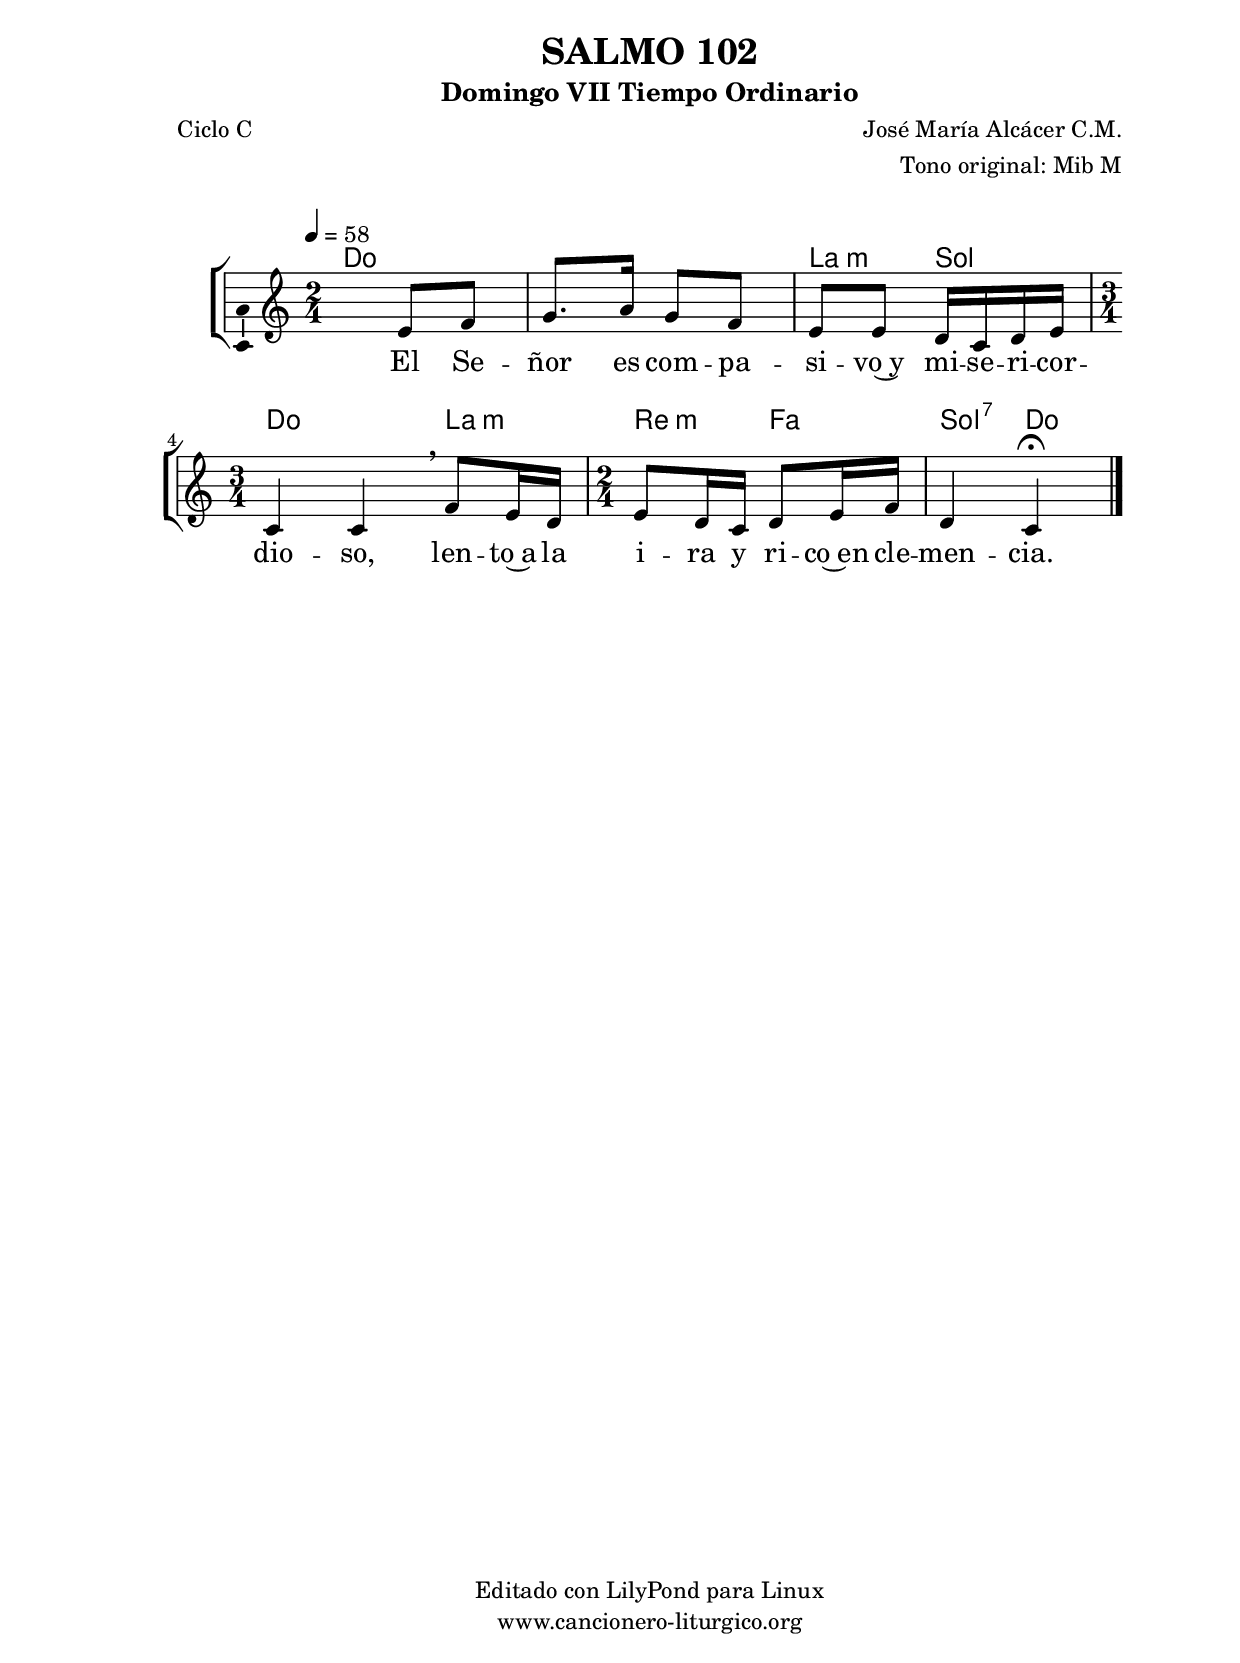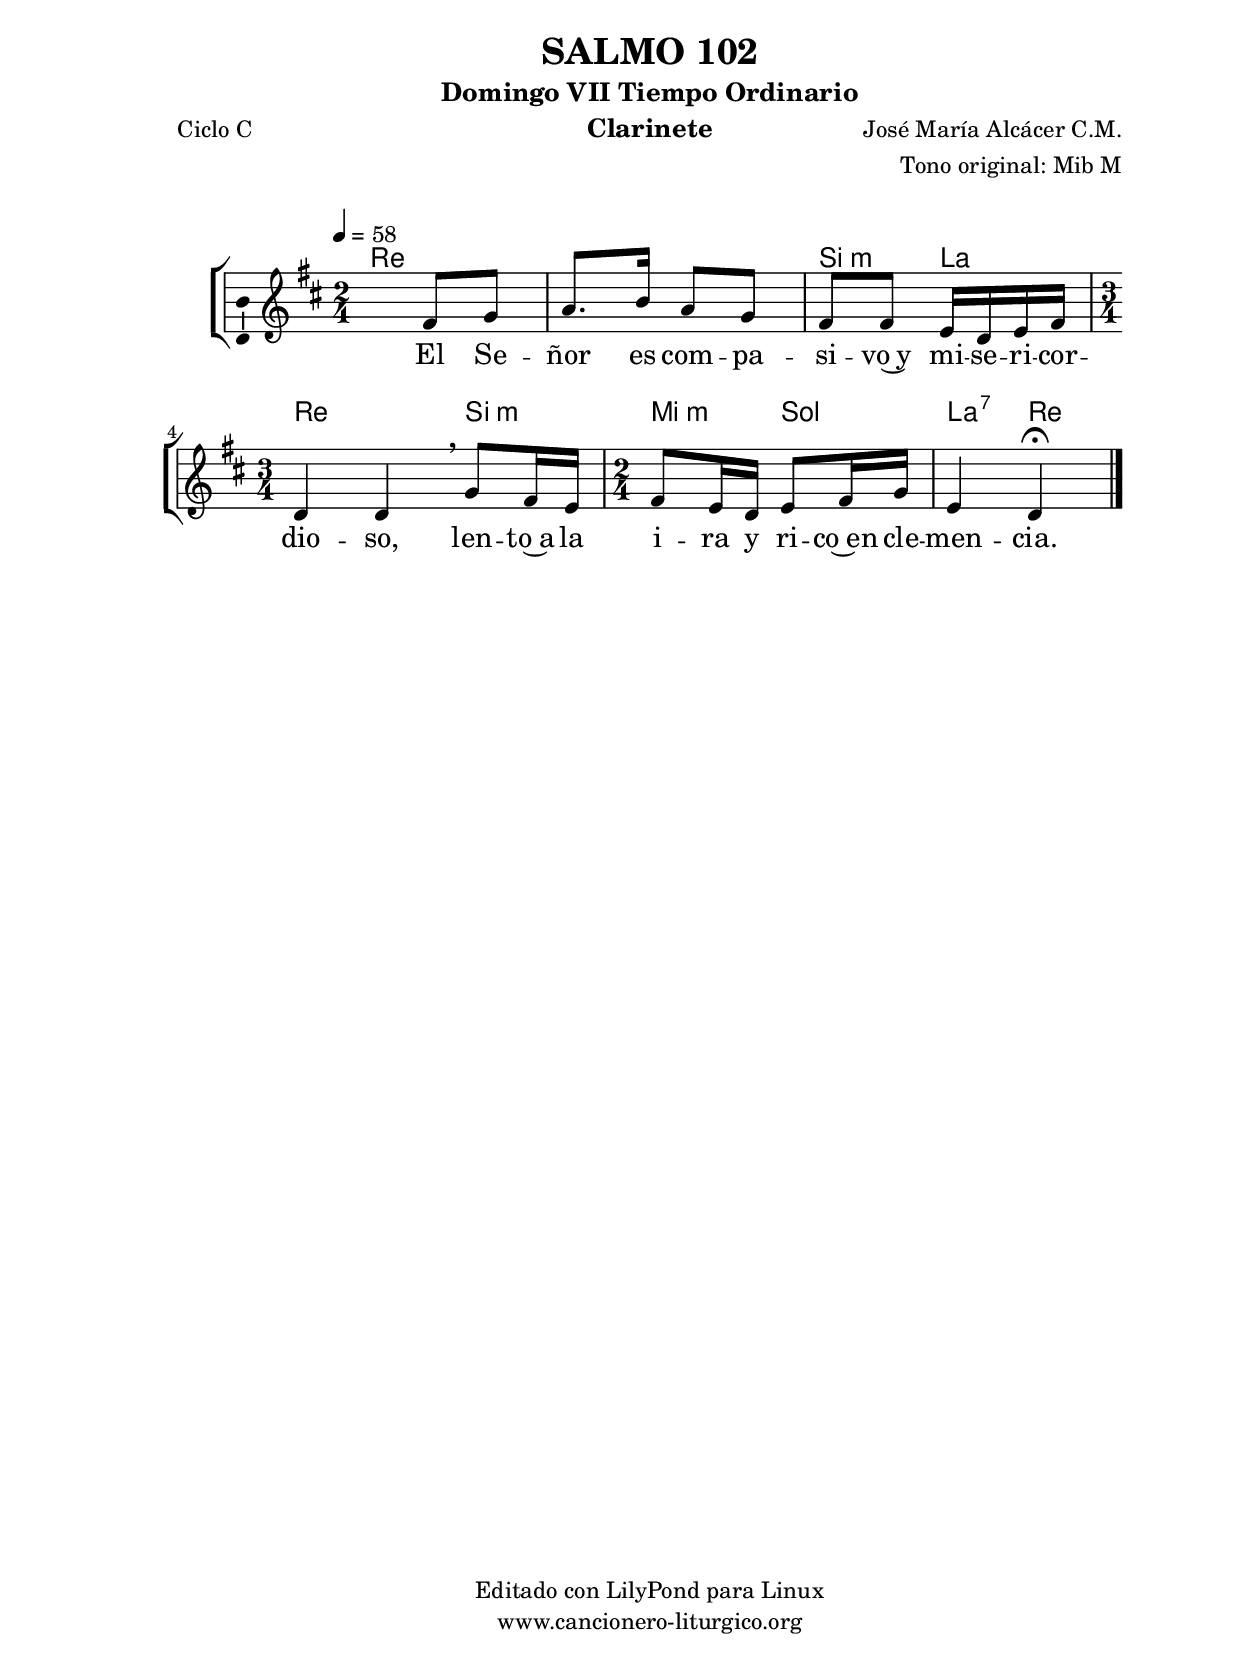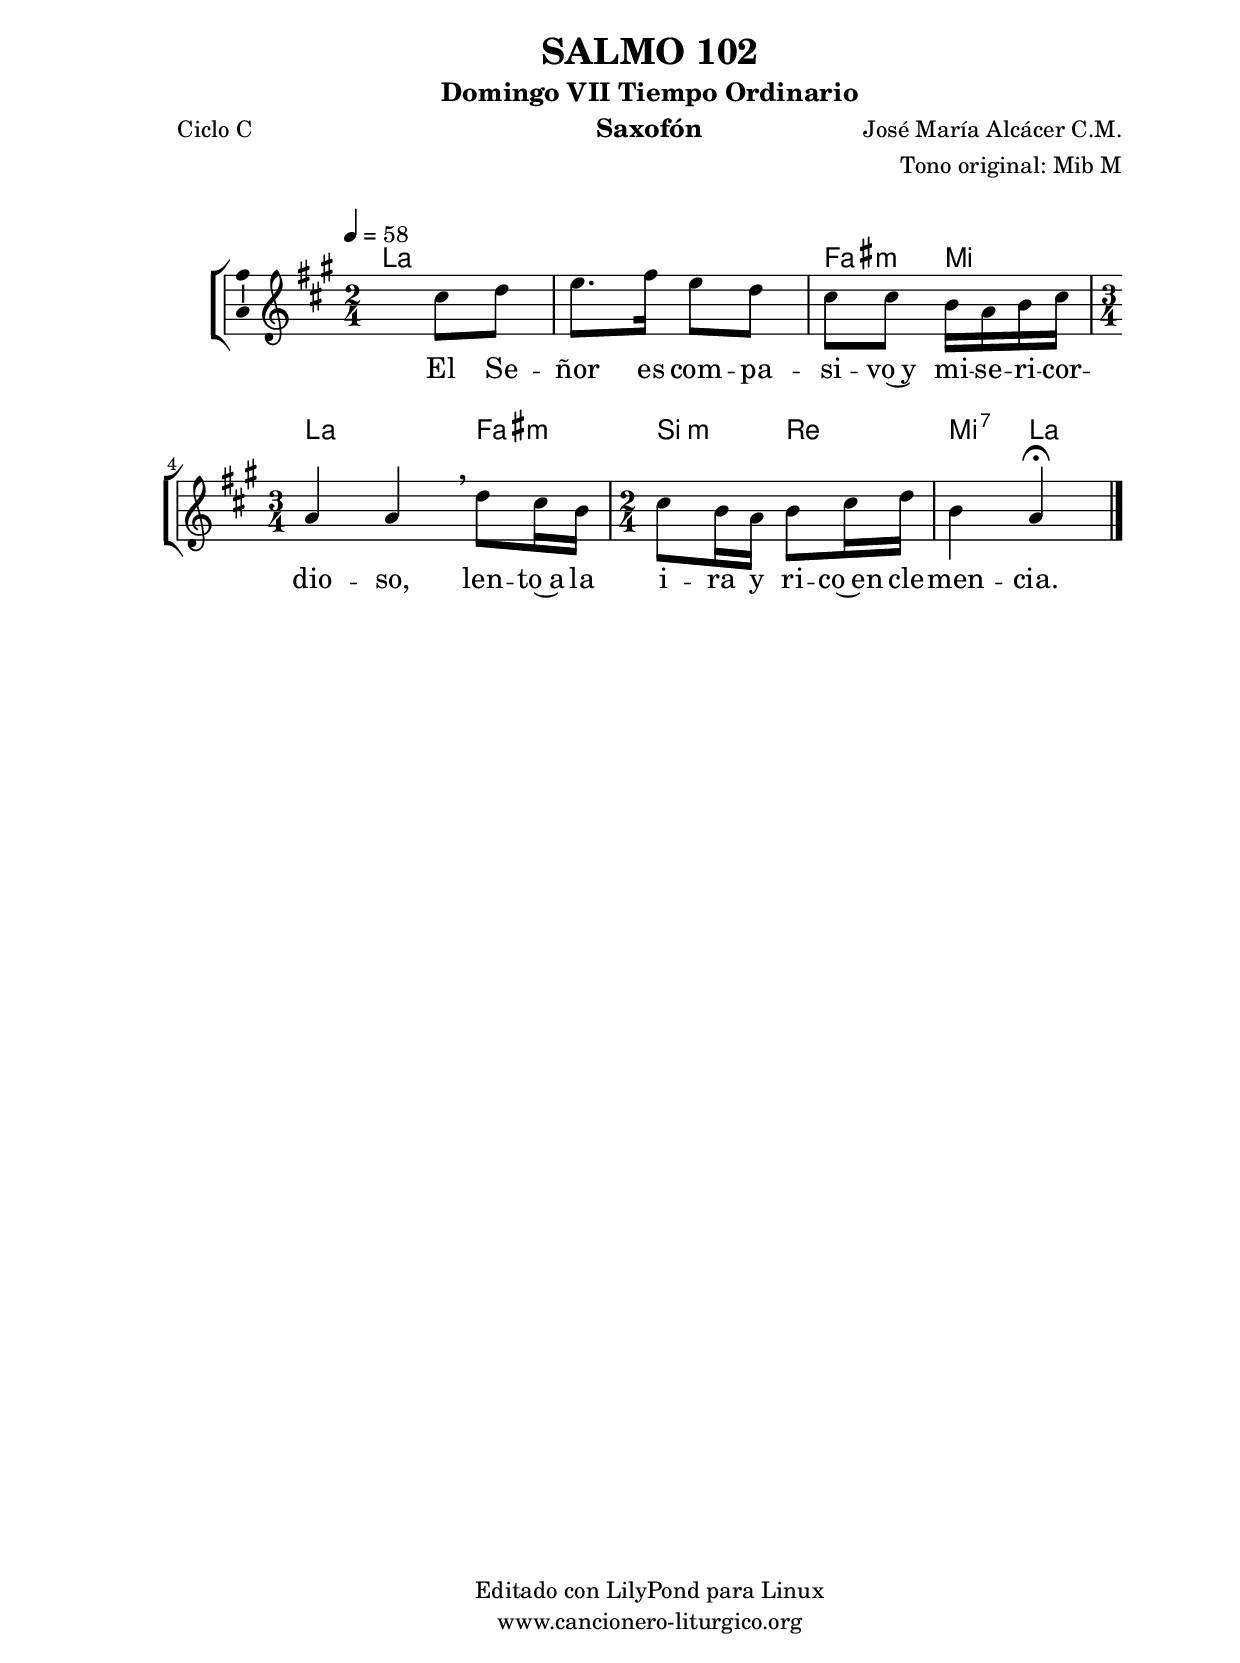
%
%para convertir .midi en .wav:
%timidity filename.midi -Ow -o finename.wav
%
%
%Para convertir de .wav a .mp3:
%lame -h -m j filename.wav
%
%
%para escuchar el midi:
%timidity nombrefichero.midi
%


%versión de lilypond para la que se ha escrito esta partitura:
\version "2.16.0"

	%Tamaño papel
	#(set-default-paper-size "a4")
	%Tamaño partitura
	#(set-global-staff-size 20)
	%No responde al pulsar sobre una nota
	#(ly:set-option 'point-and-click #f)

%parámetros del encabezamiento:
\header {
	title = "SALMO 102"
	subtitle = "Domingo VII Tiempo Ordinario"
	composer = "José María Alcácer C.M."
	poet = "Ciclo C"
	meter = ""
	arranger = "Tono original: Mib M"
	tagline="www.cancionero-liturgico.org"
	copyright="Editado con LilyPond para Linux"
	}

%parámetros asociados al papel:
\paper  {
	oddHeaderMarkup = \markup {\fill-line { \on-the-fly #not-first-page \fromproperty #'header:title \on-the-fly #not-first-page \fromproperty #'header:composer }}
	evenHeaderMarkup = \markup {\fill-line { \fromproperty #'header:composer \fromproperty #'header:title }}
	#(set-paper-size "a4")
	print-page-number = ##f
	first-page-number = 1
	print-first-page-number = ##f
%	head-separation = 3.0 \cm
	top-margin = 2.0 \cm
	bottom-margin = 0.5\cm
%%%	bottom-margin = -1.0\cm
	left-margin = 3.0 \cm
	line-width = 16.0 \cm 
	indent = 8\mm
	interscoreline = 2.\mm
	between-system-space = 15\mm
%	para que las partituras no llenen la hoja:
	ragged-bottom = ##t
%	idem para la última hoja:
	ragged-last-bottom = ##f
%	para que las partituras llenen el ancho del papel:
	ragged-last = ##f
	after-title-space = 2.5 \cm
%page-count=1
%system-count=8

	%Flexible Vertical Spacing
%	markup-markup-spacing =
%	#'((basic-distance . 15) (minimum-distance . 15) (padding . 3))
	markup-system-spacing =
	#'((basic-distance . 15) (minimum-distance . 15) (padding . 3))
	system-system-spacing =
	#'((basic-distance . 15) (minimum-distance . 15) (padding . 3))
	score-system-spacing =
	#'((basic-distance . 15) (minimum-distance . 15) (padding . 5))
%	top-system-spacing = % header
%	#'((basic-distance . 8) (minimum-distance . 0) (padding . 3))
%	top-markup-spacing =
%	#'((basic-distance . 20) (minimum-distance . 20) (padding . 3))
	last-bottom-spacing = % footer
	#'((basic-distance . 5) (minimum-distance . 5) (padding . 3))
%	score-markup-spacing =
%	#'((basic-distance . 16) (minimum-distance . 13) (padding . 3))

	}


%parámetros que afectan a toda la partitura:
global =  {
	%clave de sol (G):
	\clef G
	%armadura:
	\transpose ees c
	\key ees \major
	\tempo 4=58
	\set Score.tempoHideNote = ##f
	}


acordes = {
	\italianChords
	\chordmode {
	\transpose ees c {

	ees2
	ees
	c4:m bes
	ees2 c4:m
	f4:m aes
	bes:7 ees

	}
	}
}

melodia = 
\transpose ees c {
	\relative c''{
	\time 2/4
%	\partial 4*1

s4 g8 aes
bes8. c16 bes8 aes
g8 g f16 ees f g
\time 3/4
ees4 ees \breathe aes8 g16 f
\time 2/4
g8 f16 ees f8 g16 aes
f4 ees \fermata

	\bar "|."
	}
	}


texto = \lyricmode {
El Se -- ñor es com -- pa -- si -- vo~y mi -- se -- ri -- cor -- dio -- so,
len -- to~a la i -- ra y ri -- co~en cle -- men -- cia.
	}


acordesStaff = \context ChordNames = acordesStaff <<
	\set chordChanges = ##t
	\acordes
	>>


vozStaff = \context Voice = vozStaff
\with {\consists "Ambitus_engraver"}
<<
%	\set Staff.instrumentName = ""
%	\set Staff.shortInstrumentName = ""
%	\set Staff.midiInstrument = #"clarinet"
%	\set Staff.midiInstrument = #"cello"
%	\set Staff.midiInstrument = #"flute"
	\set Staff.midiInstrument = #"electric guitar (jazz)"
%	\set Staff.midiInstrument = #"english horn"
%	\set Staff.midiInstrument = #"violin"
%	\set Staff.midiInstrument = #"glockenspiel"
	\set Staff.midiMinimumVolume = #0.7
	\set Staff.midiMaximumVolume = #0.9
	\global
	\melodia
	>>


textoStaff = \context Lyrics = textoStaff <<
	\lyricsto vozStaff \texto
	>>

\book {
	\score {
		\context ChoirStaff {
			\override StaffGroup.SystemStartBracket #'collapse-height = #1
			\override Score.SystemStartBar #'collapse-height = #1
			<<
			\acordesStaff
			\vozStaff
			\textoStaff
			>>
			}
		\layout {
	    		\context {
				\Lyrics
				\override LyricText #'font-size = #2
				}
	   		 \context {
				\Score
				%fontSize = #3
				\override StaffSymbol #'staff-space = #(magstep +3)
				%\override Beam #'thickness = #0.55
				%\override SpacingSpanner #'spacing-increment = #1.0
				%\override Slur #'height-limit = #1.5
				}
			}
		}
	\score {
		\unfoldRepeats
		\context ChoirStaff {
			<<
			\acordesStaff
			\vozStaff
			>>
			}
		\midi {
	  		\context {
	  			\Score
				tempoWholesPerMinute = #(ly:make-moment 70 4)
				}
			}
		}
	}

%Partitura para clarinete
#(define output-suffix "C")
\book {
	\header{
		instrument = "Clarinete"
		}
	\score {
		\context ChoirStaff {
			\override StaffGroup.SystemStartBracket #'collapse-height = #1
			\override Score.SystemStartBar #'collapse-height = #1
\transpose c d
			<<
			\acordesStaff
			\vozStaff
			\textoStaff
			>>
			}
		\layout {
	    		\context {
				\Lyrics
				\override LyricText #'font-size = #2
				}
	   		 \context {
				\Score
				%fontSize = #3
				\override StaffSymbol #'staff-space = #(magstep +3)
				%\override Beam #'thickness = #0.55
				%\override SpacingSpanner #'spacing-increment = #1.0
				%\override Slur #'height-limit = #1.5
				}
			}
		}
	}

%Partitura para saxofón
#(define output-suffix "S")
\book {
	\header{
		instrument = "Saxofón"
		}
	\score {
		\context ChoirStaff {
			\override StaffGroup.SystemStartBracket #'collapse-height = #1
			\override Score.SystemStartBar #'collapse-height = #1
\transpose c a
			<<
			\acordesStaff
			\vozStaff
			\textoStaff
			>>
			}
		\layout {
	    		\context {
				\Lyrics
				\override LyricText #'font-size = #2
				}
	   		 \context {
				\Score
				%fontSize = #3
				\override StaffSymbol #'staff-space = #(magstep +3)
				%\override Beam #'thickness = #0.55
				%\override SpacingSpanner #'spacing-increment = #1.0
				%\override Slur #'height-limit = #1.5
				}
			}
		}
	}

